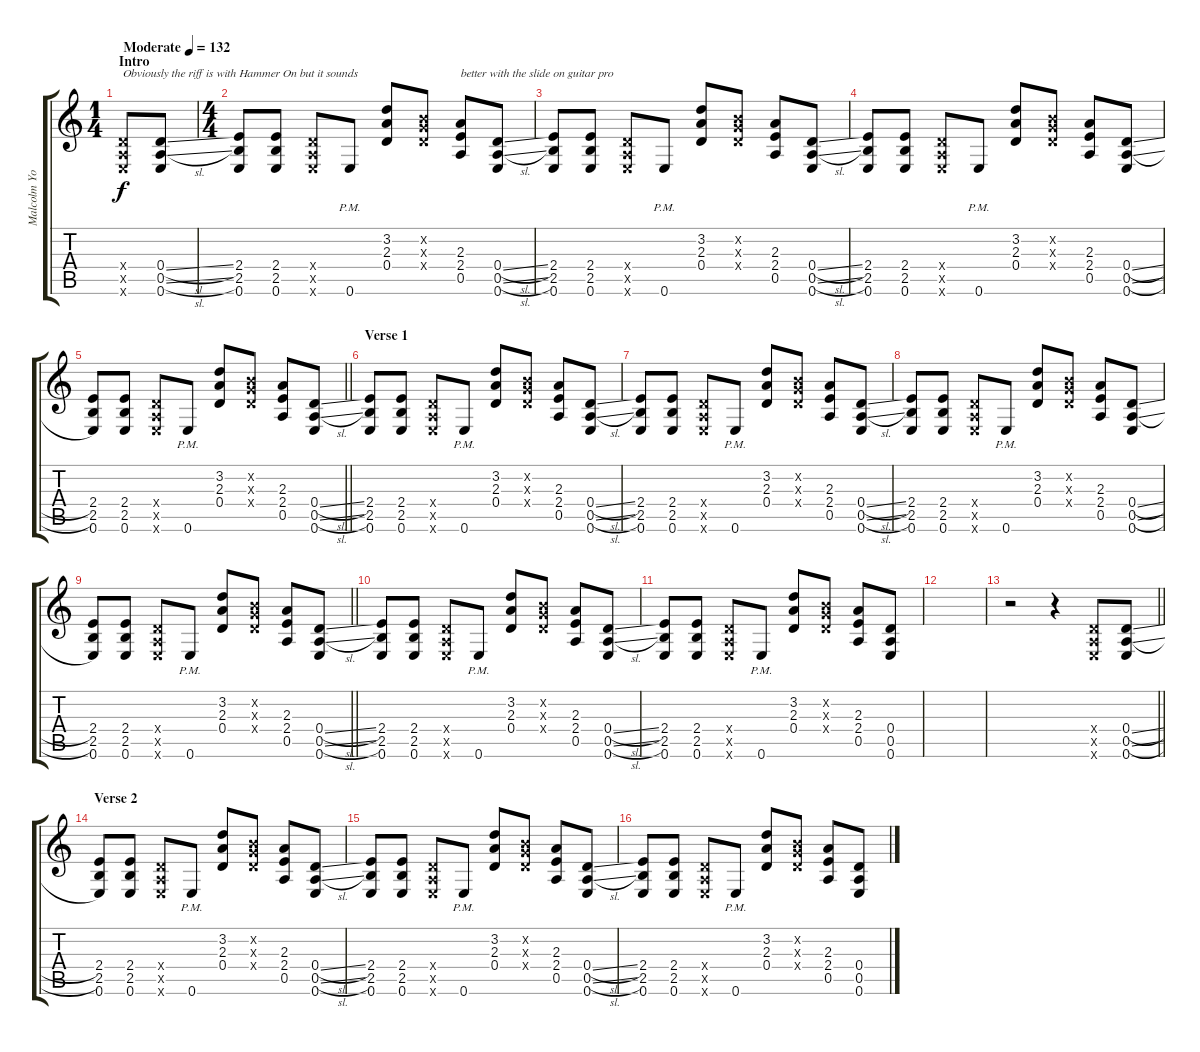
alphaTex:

\track ("Malcolm Young" "Malcolm Yo") {instrument overdrivenguitar}
\staff {score tabs}
\tuning (E4 B3 G3 D3 A2 E2) {hide}
\ts (1 4)
\section ("" "Intro")
\tempo (132 "Moderate")
\clef g2
\ks c
(0.4{x} 0.5{x} 0.6{x}).8{txt "Obviously the riff is with Hammer On but it sounds" dy f instrument overdrivenguitar} (0.4{sl} 0.5{sl} 0.6).8 |
\ts (4 4)
(2.4 2.5 0.6).8 (2.4 2.5 0.6).8 (0.4{x} 0.5{x} 0.6{x}).8 0.6{pm}.8 (3.2 2.3 0.4).8 (0.2{x} 0.3{x} 0.4{x}).8 (2.3 2.4 0.5).8{txt "better with the slide on guitar pro"} (0.4{sl} 0.5{sl} 0.6).8 |
(2.4 2.5 0.6).8 (2.4 2.5 0.6).8 (0.4{x} 0.5{x} 0.6{x}).8 0.6{pm}.8 (3.2 2.3 0.4).8 (0.2{x} 0.3{x} 0.4{x}).8 (2.3 2.4 0.5).8 (0.4{sl} 0.5{sl} 0.6).8 |
(2.4 2.5 0.6).8 (2.4 2.5 0.6).8 (0.4{x} 0.5{x} 0.6{x}).8 0.6{pm}.8 (3.2 2.3 0.4).8 (0.2{x} 0.3{x} 0.4{x}).8 (2.3 2.4 0.5).8 (0.4{sl} 0.5{sl} 0.6).8 |
\barLineRight lightlight
(2.4 2.5 0.6).8 (2.4 2.5 0.6).8 (0.4{x} 0.5{x} 0.6{x}).8 0.6{pm}.8 (3.2 2.3 0.4).8 (0.2{x} 0.3{x} 0.4{x}).8 (2.3 2.4 0.5).8 (0.4{sl} 0.5{sl} 0.6).8 |
\section ("" "Verse 1")
(2.4 2.5 0.6).8 (2.4 2.5 0.6).8 (0.4{x} 0.5{x} 0.6{x}).8 0.6{pm}.8 (3.2 2.3 0.4).8 (0.2{x} 0.3{x} 0.4{x}).8 (2.3 2.4 0.5).8 (0.4{sl} 0.5{sl} 0.6).8 |
(2.4 2.5 0.6).8 (2.4 2.5 0.6).8 (0.4{x} 0.5{x} 0.6{x}).8 0.6{pm}.8 (3.2 2.3 0.4).8 (0.2{x} 0.3{x} 0.4{x}).8 (2.3 2.4 0.5).8 (0.4{sl} 0.5{sl} 0.6).8 |
(2.4 2.5 0.6).8 (2.4 2.5 0.6).8 (0.4{x} 0.5{x} 0.6{x}).8 0.6{pm}.8 (3.2 2.3 0.4).8 (0.2{x} 0.3{x} 0.4{x}).8 (2.3 2.4 0.5).8 (0.4{sl} 0.5{sl} 0.6).8 |
\barLineRight lightlight
(2.4 2.5 0.6).8 (2.4 2.5 0.6).8 (0.4{x} 0.5{x} 0.6{x}).8 0.6{pm}.8 (3.2 2.3 0.4).8 (0.2{x} 0.3{x} 0.4{x}).8 (2.3 2.4 0.5).8 (0.4{sl} 0.5{sl} 0.6).8 |
(2.4 2.5 0.6).8 (2.4 2.5 0.6).8 (0.4{x} 0.5{x} 0.6{x}).8 0.6{pm}.8 (3.2 2.3 0.4).8 (0.2{x} 0.3{x} 0.4{x}).8 (2.3 2.4 0.5).8 (0.4{sl} 0.5{sl} 0.6).8 |
(2.4 2.5 0.6).8 (2.4 2.5 0.6).8 (0.4{x} 0.5{x} 0.6{x}).8 0.6{pm}.8 (3.2 2.3 0.4).8 (0.2{x} 0.3{x} 0.4{x}).8 (2.3 2.4 0.5).8 (0.4 0.5 0.6).8 |
|
\barLineRight lightlight
r.2 r.4 (0.4{x} 0.5{x} 0.6{x}).8 (0.4{sl} 0.5{sl} 0.6).8 |
\section ("" "Verse 2")
(2.4 2.5 0.6).8 (2.4 2.5 0.6).8 (0.4{x} 0.5{x} 0.6{x}).8 0.6{pm}.8 (3.2 2.3 0.4).8 (0.2{x} 0.3{x} 0.4{x}).8 (2.3 2.4 0.5).8 (0.4{sl} 0.5{sl} 0.6).8 |
(2.4 2.5 0.6).8 (2.4 2.5 0.6).8 (0.4{x} 0.5{x} 0.6{x}).8 0.6{pm}.8 (3.2 2.3 0.4).8 (0.2{x} 0.3{x} 0.4{x}).8 (2.3 2.4 0.5).8 (0.4{sl} 0.5{sl} 0.6).8 |
(2.4 2.5 0.6).8 (2.4 2.5 0.6).8 (0.4{x} 0.5{x} 0.6{x}).8 0.6{pm}.8 (3.2 2.3 0.4).8 (0.2{x} 0.3{x} 0.4{x}).8 (2.3 2.4 0.5).8 (0.4{sl} 0.5{sl} 0.6).8
